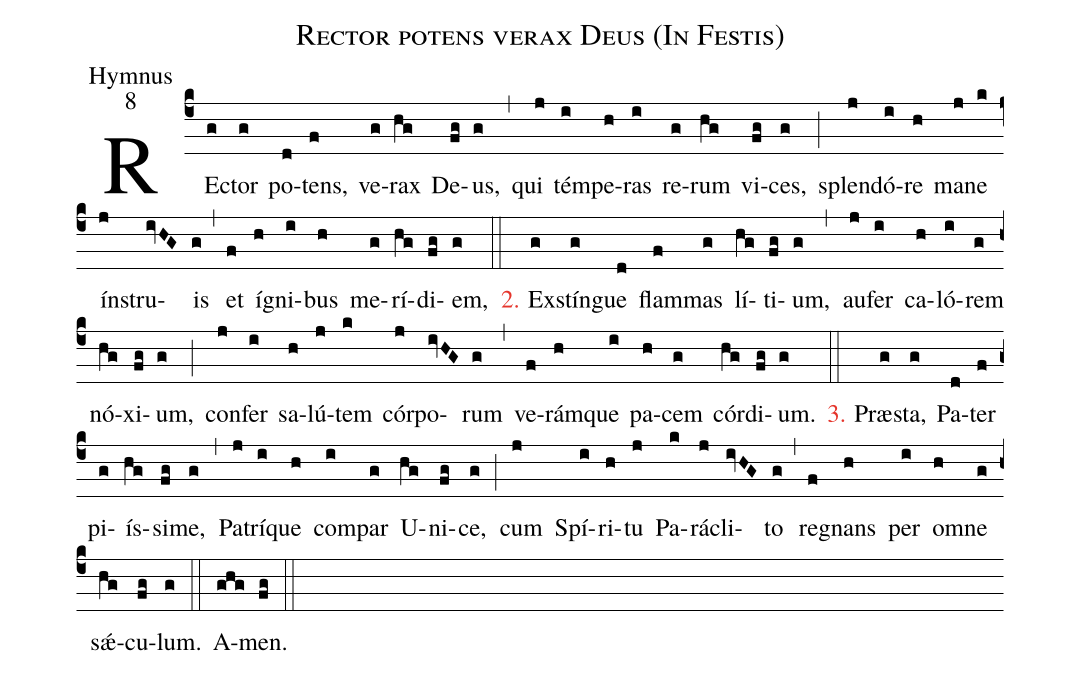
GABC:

name:Rector potens verax Deus (In Festis);
office-part:Hymnus;
mode:8;
%%
(c4) RE(g)ctor(g) po(d)tens,(f) ve(g)rax(hg) De(fg)us,(g) (,)
qui(j) tém(i)pe(h)ras(i) re(g)rum(hg) vi(fg)ces,(g) (;)
splen(j)dó(i)re(h) ma(j)ne(k) ín(j)stru(ivHG)is(g) (,)
et(f) í(h)gni(i)bus(h) me(g)rí(hg)di(fg)em,(g) (::)

<c>2.</c> Ex(g)stín(g)gue(d) flam(f)mas(g) lí(hg)ti(fg)um,(g) (,)
au(j)fer(i) ca(h)ló(i)rem(g) nó(hg)xi(fg)um,(g) (;)
con(j)fer(i) sa(h)lú(j)tem(k) cór(j)po(ivHG)rum(g) (,)
ve(f)rám(h)que(i) pa(h)cem(g) cór(hg)di(fg)um.(g) (::)

<c>3.</c> Præ(g)sta,(g) Pa(d)ter(f) pi(g)ís(hg)si(fg)me,(g) (,)
Pa(j)trí(i)que(h) com(i)par(g) U(hg)ni(fg)ce,(g) (;)
cum(j) Spí(i)ri(h)tu(j) Pa(k)rá(j)cli(ivHG)to(g) (,)
re(f)gnans(h) per(i) om(h)ne(g) sǽ(hg)cu(fg)lum.(g) (::)

A(ghg)men.(fg) (::)
